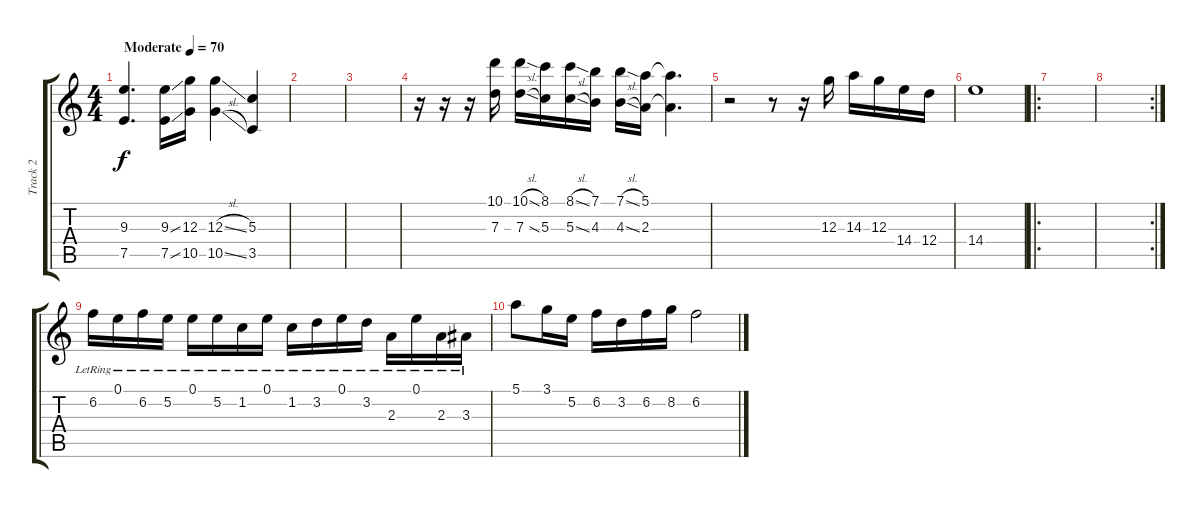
\track ("Track 2" "Track 2") {instrument acousticguitarsteel}
\staff {score tabs}
\tuning (E4 B3 G3 D3 A2 E2) {hide}
\ts (4 4)
\tempo (70 "Moderate")
\clef g2
\ks c
(9.3 7.5).4{d dy f instrument acousticguitarsteel} (9.3{ss} 7.5{ss}).16 (12.3 10.5).16 (12.3{sl} 10.5{sl}).4 (5.3 3.5).4 |
|
|
r.16 r.16 r.16 (10.1 7.3).16 (10.1{sl} 7.3{sl}).16 (8.1 5.3).16 (8.1{sl} 5.3{sl}).16 (7.1 4.3).16 (7.1{sl} 4.3{sl}).16 (5.1 2.3).16 (5.1{t} 2.3{t}).4{d} |
r.2 r.8 r.16 12.3.16 14.3.16 12.3.16 14.4.16 12.4.16 |
14.4.1 |
\ro
|
\rc 2
|
6.2{lr}.16 0.1{lr}.16 6.2{lr}.16 5.2{lr}.16 0.1{lr}.16 5.2{lr}.16 1.2{lr}.16 0.1{lr}.16 1.2{lr}.16 3.2{lr}.16 0.1{lr}.16 3.2{lr}.16 2.3{lr}.16 0.1{lr}.16 2.3{lr}.16 3.3{lr}.16 |
5.1.8 3.1.16 5.2.16 6.2.16 3.2.16 6.2.16 8.2.16 6.2.2
